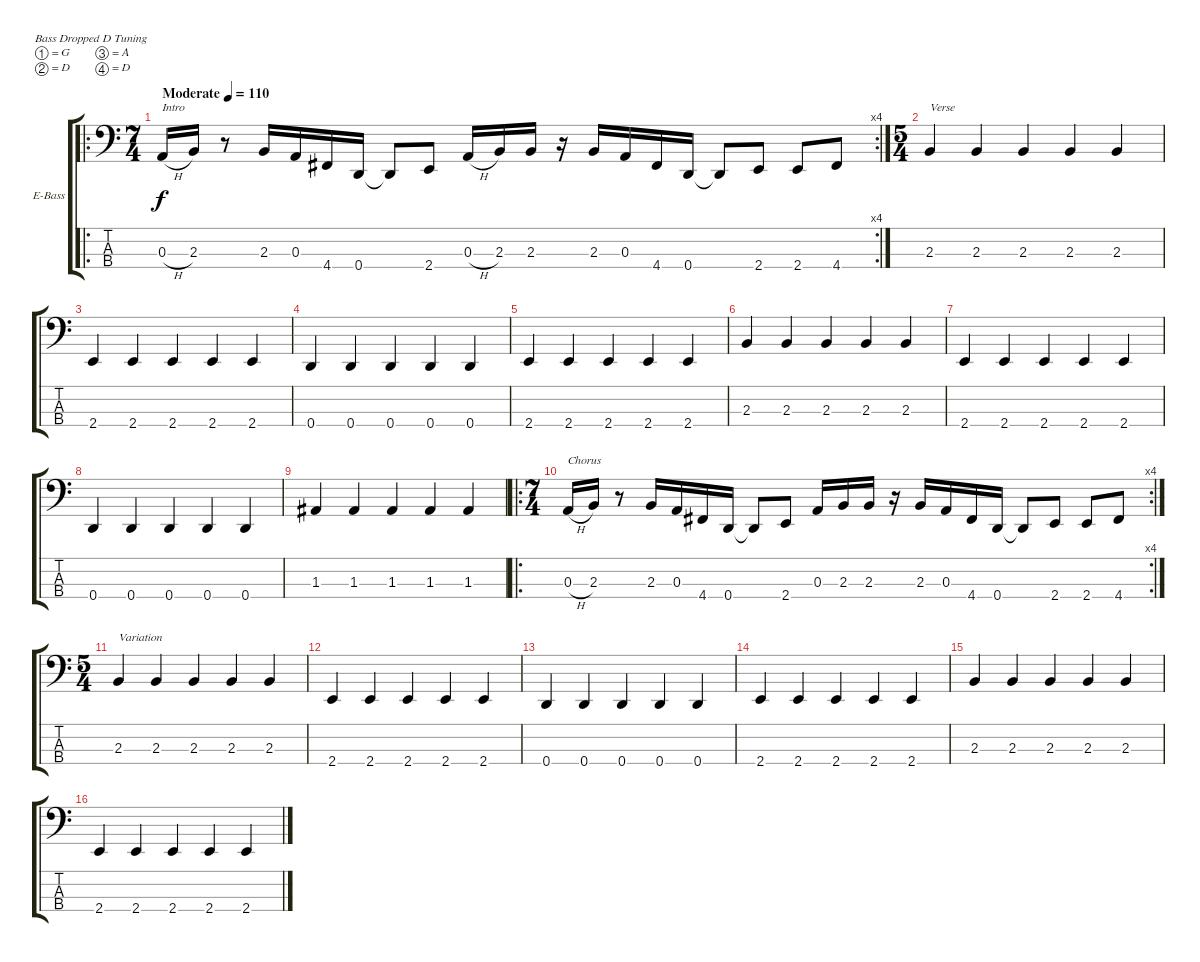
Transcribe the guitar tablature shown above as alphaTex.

\bracketExtendMode groupsimilarinstruments
\firstSystemTrackNameOrientation horizontal
\otherSystemsTrackNameOrientation horizontal
\track ("Bass" "E-Bass") {instrument electricbassfinger}
\staff {score tabs}
\tuning (G2 D2 A1 D1)
\ro
\rc 4
\ts (7 4)
\beaming (8 5 3 3 3)
\tempo (110 "Moderate")
\clef f4
\ks c
0.3{h}.16{txt "Intro" dy f instrument electricbassfinger} 2.3.16{beam split} r.8{beam split} 2.3.16 0.3.16 4.4.16 0.4.16{beam split} 0.4{t}.8{beam merge} 2.4.8{beam split} 0.3{h}.16 2.3.16 2.3.16 r.16 2.3.16 0.3.16 4.4.16 0.4.16{beam split} 0.4{t}.8{beam merge} 2.4.8{beam split} 2.4.8 4.4.8 |
\ts (5 4)
\beaming (8 4 2 2 2)
2.3.4{txt "Verse"} 2.3.4 2.3.4 2.3.4 2.3.4 |
2.4.4 2.4.4 2.4.4 2.4.4 2.4.4 |
0.4.4 0.4.4 0.4.4 0.4.4 0.4.4 |
2.4.4 2.4.4 2.4.4 2.4.4 2.4.4 |
2.3.4 2.3.4 2.3.4 2.3.4 2.3.4 |
2.4.4 2.4.4 2.4.4 2.4.4 2.4.4 |
0.4.4 0.4.4 0.4.4 0.4.4 0.4.4 |
1.3.4 1.3.4 1.3.4 1.3.4 1.3.4 |
\ro
\rc 4
\ts (7 4)
\beaming (8 5 3 3 3)
0.3{h}.16{txt "Chorus"} 2.3.16{beam split} r.8{beam split} 2.3.16 0.3.16 4.4.16 0.4.16{beam split} 0.4{t}.8{beam merge} 2.4.8{beam split} 0.3.16 2.3.16 2.3.16 r.16 2.3.16 0.3.16 4.4.16 0.4.16{beam split} 0.4{t}.8{beam merge} 2.4.8{beam split} 2.4.8 4.4.8 |
\ts (5 4)
\beaming (8 4 2 2 2)
2.3.4{txt "Variation"} 2.3.4 2.3.4 2.3.4 2.3.4 |
2.4.4 2.4.4 2.4.4 2.4.4 2.4.4 |
0.4.4 0.4.4 0.4.4 0.4.4 0.4.4 |
2.4.4 2.4.4 2.4.4 2.4.4 2.4.4 |
2.3.4 2.3.4 2.3.4 2.3.4 2.3.4 |
2.4.4 2.4.4 2.4.4 2.4.4 2.4.4
